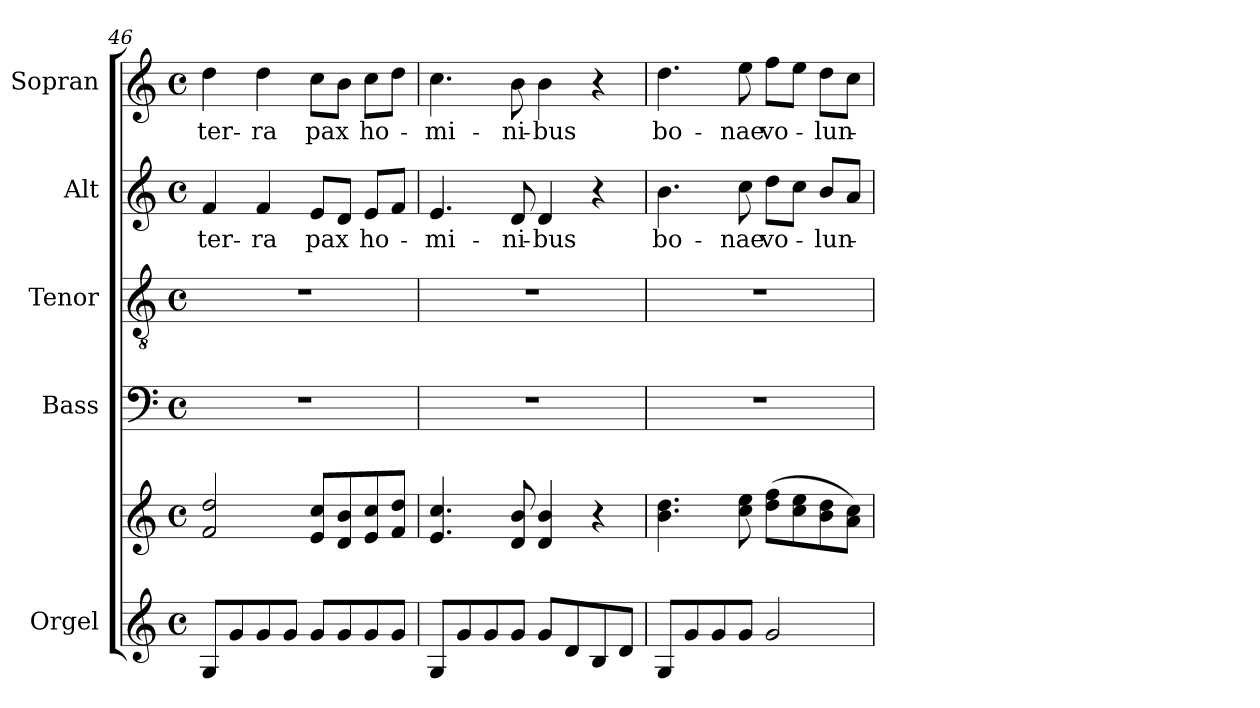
**kern	**kern	**kern	**kern	**kern	**text	**kern	**text
*part5	*part5	*part4	*part3	*part2	*part2	*part1	*part1
*staff6	*staff5	*staff4	*staff3	*staff2	*staff2	*staff1	*staff1
*I"Orgel	*	*I"Bass	*I"Tenor	*I"Alt	*	*I"Sopran	*
*I'Org.	*	*I'B.	*I'T.	*I'A.	*	*I'S.	*
*clefG2	*clefG2	*clefF4	*clefGv2	*clefG2	*	*clefG2	*
*k[]	*k[]	*k[]	*k[]	*k[]	*	*k[]	*
*C:	*C:	*C:	*C:	*C:	*	*C:	*
*M4/4	*M4/4	*M4/4	*M4/4	*M4/4	*	*M4/4	*
*met(c)	*met(c)	*met(c)	*met(c)	*met(c)	*	*met(c)	*
=46	=46	=46	=46	=46	=46	=46	=46
!	!	!	!	!	!LO:LY:b	!	!LO:LY:b
8G/L	2f/ 2dd/	1r	1r	4f/	ter-	4dd\	ter-
8g/	.	.	.	.	.	.	.
!	!	!	!	!	!LO:LY:b	!	!LO:LY:b
8g/	.	.	.	4f/	-ra	4dd\	-ra
8g/J	.	.	.	.	.	.	.
!	!	!	!	!	!LO:LY:b	!	!LO:LY:b
8g/L	8e/ 8cc/L	.	.	8e/L	pax	8cc\L	pax
8g/	8d/ 8b/	.	.	8d/J	.	8b\J	.
!	!	!	!	!	!LO:LY:b	!	!LO:LY:b
8g/	8e/ 8cc/	.	.	8e/L	ho-	8cc\L	ho-
8g/J	8f/ 8dd/J	.	.	8f/J	.	8dd\J	.
=47	=47	=47	=47	=47	=47	=47	=47
!	!	!	!	!	!LO:LY:b	!	!LO:LY:b
8G/L	4.e/ 4.cc/	1r	1r	4.e/	-mi-	4.cc\	-mi-
8g/	.	.	.	.	.	.	.
8g/	.	.	.	.	.	.	.
!	!	!	!	!	!LO:LY:b	!	!LO:LY:b
8g/J	8d/ 8b/	.	.	8d/	-ni-	8b\	-ni-
!	!	!	!	!	!LO:LY:b	!	!LO:LY:b
8g/L	4d/ 4b/	.	.	4d/	-bus	4b\	-bus
8d/	.	.	.	.	.	.	.
8B/	4r	.	.	4r	.	4r	.
8d/J	.	.	.	.	.	.	.
=48	=48	=48	=48	=48	=48	=48	=48
!	!	!	!	!	!LO:LY:b	!	!LO:LY:b
8G/L	4.b\ 4.dd\	1r	1r	4.b\	bo-	4.dd\	bo-
8g/	.	.	.	.	.	.	.
8g/	.	.	.	.	.	.	.
!	!	!	!	!	!LO:LY:b	!	!LO:LY:b
8g/J	8cc\ 8ee\	.	.	8cc\	-nae	8ee\	-nae
!	!	!	!	!	!LO:LY:b	!	!LO:LY:b
2g/	(>8dd\ 8ff\L	.	.	8dd\L	vo-	8ff\L	vo-
.	8cc\ 8ee\	.	.	8cc\J	.	8ee\J	.
!	!	!	!	!	!LO:LY:b	!	!LO:LY:b
.	8b\ 8dd\	.	.	8b/L	-lun-	8dd\L	-lun-
.	8a\ 8cc\J)	.	.	8a/J	.	8cc\J	.
=	=	=	=	=	=	=	=
*-	*-	*-	*-	*-	*-	*-	*-
